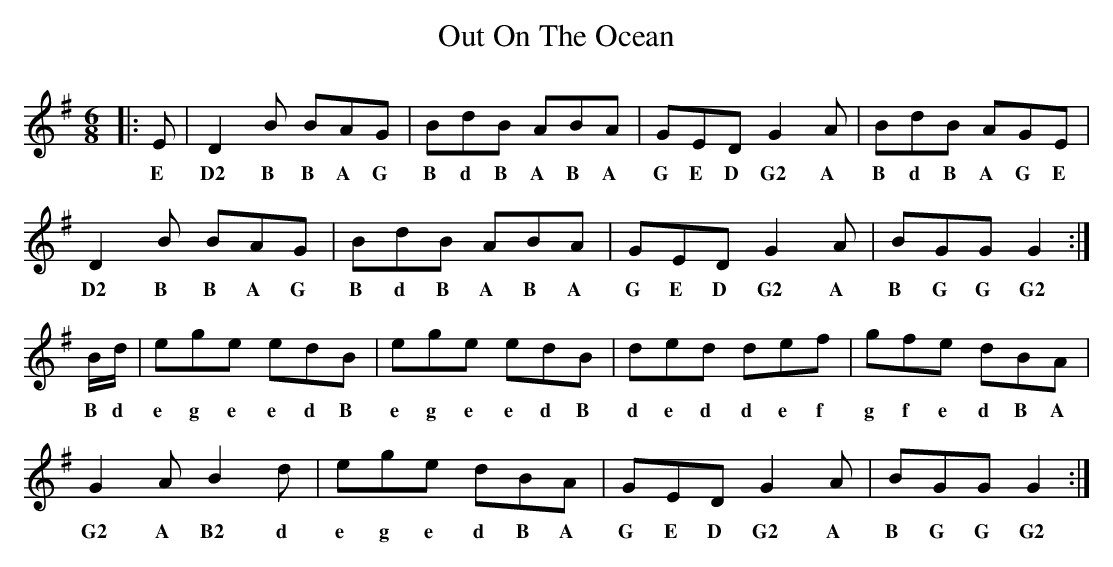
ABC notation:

X:1 - 30
T: Out On The Ocean
M: 6/8
L: 1/8
K: Gmaj
|:E|D2B BAG|BdB ABA|GED G2A|BdB AGE|
w: E D2 B B A G B d B A B A G E D G2 A B d B A G E
D2B BAG|BdB ABA|GED G2A|BGG G2:|
w: D2 B B A G B d B A B A G E D G2 A B G G G2
B/d/|ege edB|ege edB|ded def|gfe dBA|
w: B d e g e e d B e g e e d B d e d d e f g f e d B A
G2A B2d|ege dBA|GED G2A|BGG G2:|
w: G2 A B2 d e g e d B A G E D G2 A B G G G2
